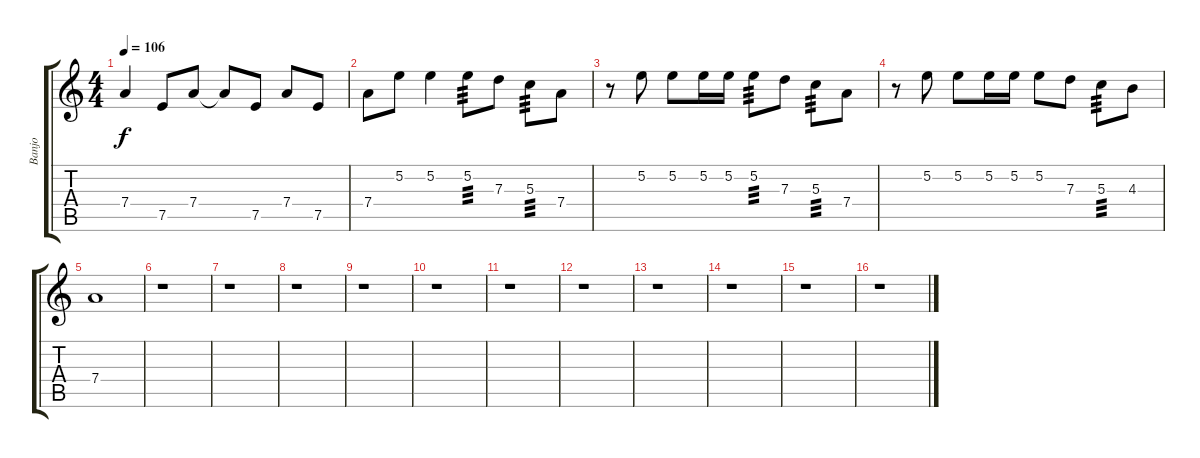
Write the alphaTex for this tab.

\track ("Banjo" "Banjo") {instrument banjo}
\staff {score tabs}
\tuning (E4 B3 G3 D3 A2 E2) {hide}
\displaytranspose 12
\ts (4 4)
\tempo 106
\clef g2
\ks c
7.4.4{dy f} 7.5.8 7.4.8 7.4{t}.8 7.5.8 7.4.8 7.5.8 |
7.4.8 5.2.8 5.2.4 5.2.8{tp 3} 7.3.8 5.3.8{tp 3} 7.4.8 |
r.8 5.2.8 5.2.8 5.2.16 5.2.16 5.2.8{tp 3} 7.3.8 5.3.8{tp 3} 7.4.8 |
r.8 5.2.8 5.2.8 5.2.16 5.2.16 5.2.8 7.3.8 5.3.8{tp 3} 4.3.8 |
7.4.1 |
r.1 |
r.1 |
r.1 |
r.1 |
r.1 |
r.1 |
r.1 |
r.1 |
r.1 |
r.1 |
r.1
